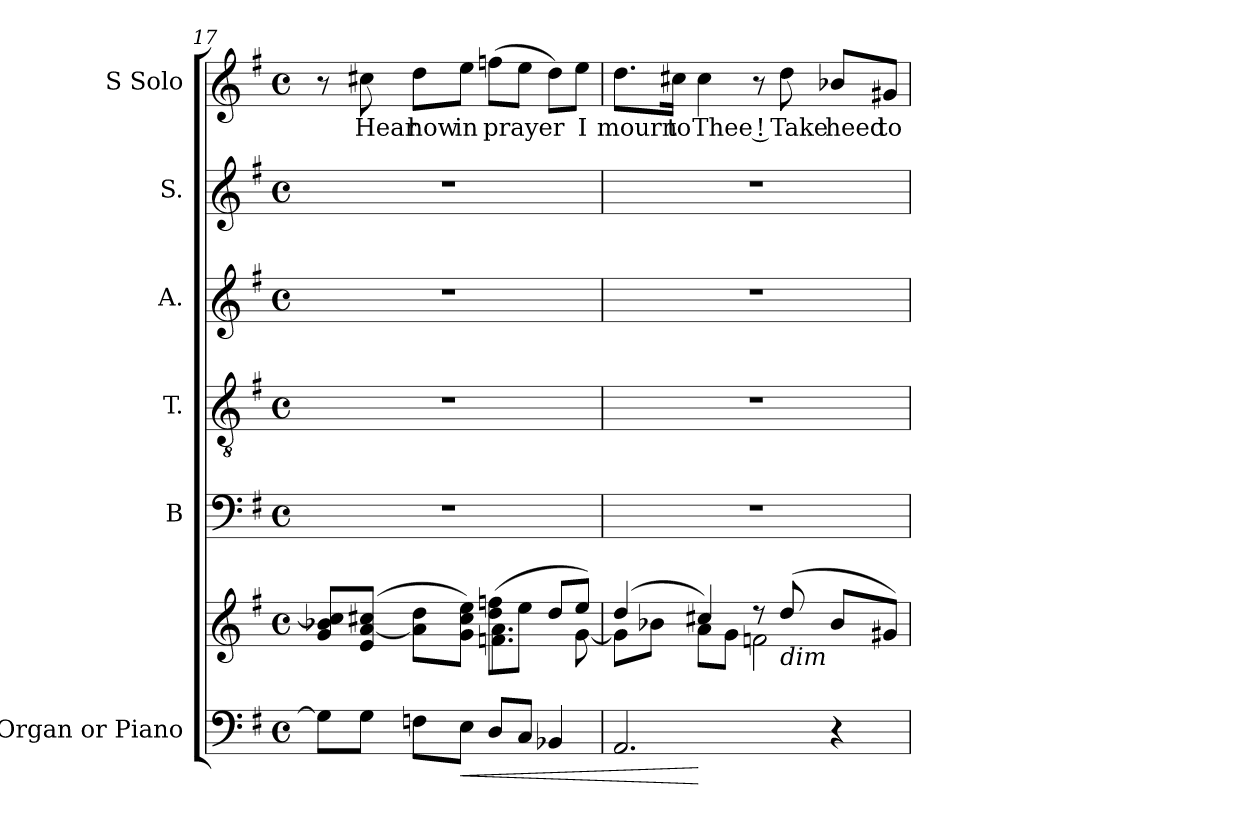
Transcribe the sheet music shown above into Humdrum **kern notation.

**kern	**kern	**dynam	**kern	**kern	**kern	**kern	**kern	**text
*part6	*part6	*part6	*part5	*part4	*part3	*part2	*part1	*part1
*staff7	*staff6	*staff6/7	*staff5	*staff4	*staff3	*staff2	*staff1	*staff1
*I"Organ or  Piano	*	*	*I"B	*I"T.	*I"A.	*I"S.	*I"S    Solo	*
*	*	*	*I'B.	*I'T.	*I'A.	*I'S.	*I'S.	*
*clefF4	*clefG2	*	*clefF4	*clefGv2	*clefG2	*clefG2	*clefG2	*
*	*	*	*	*ITrd7c12	*	*	*	*
*k[f#]	*k[f#]	*	*k[f#]	*k[f#]	*k[f#]	*k[f#]	*k[f#]	*
*G:	*G:	*	*G:	*G:	*G:	*G:	*G:	*
*M4/4	*M4/4	*	*M4/4	*M4/4	*M4/4	*M4/4	*M4/4	*
*met(c)	*met(c)	*	*met(c)	*met(c)	*met(c)	*met(c)	*met(c)	*
=17	=17	=17	=17	=17	=17	=17	=17	=17
*	*^	*	*	*	*	*	*	*
8G\L]	8g/ 8b-X/ 8cc#]/L	2ryy	.	1r	1r	1r	1r	8r	.
8G\J	(8e/ [8a/ 8cc#X/J	.	.	.	.	.	.	8cc#X\	Hear
8Fn\L	8a]\ 8dd\L	.	.	.	.	.	.	8dd\L	how
!	!	!	!LO:HP:b=2	!	!	!	!	!	!
8E\J	8g\ 8cc#\ 8ee\J)	.	<	.	.	.	.	8ee\J	in
8D/L	(8dd\ 8ffn\L	4.fn\ 4.a\	.	.	.	.	.	(8ffn\L	prayer
8C/J	8ee\J	.	.	.	.	.	.	8ee\J	.
4BB-X/	8dd/L	.	.	.	.	.	.	8dd\L)	.
.	8ee/J)	[8g\	.	.	.	.	.	8ee\J	I
=18	=18	=18	=18	=18	=18	=18	=18	=18	=18
2.AA/	(4dd/	8g\L]	.	1r	1r	1r	1r	8.dd\L	mourn
.	.	8b-X\J	.	.	.	.	.	.	.
.	.	.	.	.	.	.	.	16cc#X\Jk	to
.	4cc#X/)	8a\L	[	.	.	.	.	4cc#\	Thee !
.	.	8g\J	.	.	.	.	.	.	.
.	8r	2fn\	.	.	.	.	.	8r	.
!	!LO:TX:b:i:t=dim	!	!	!	!	!	!	!	!
.	(8dd/	.	.	.	.	.	.	8dd\	Take
4r	8b-/L	.	.	.	.	.	.	8b-X/L	heed
.	8g#X/J)	.	.	.	.	.	.	8g#X/J	to
*	*v	*v	*	*	*	*	*	*	*
=	=	=	=	=	=	=	=	=
*-	*-	*-	*-	*-	*-	*-	*-	*-
